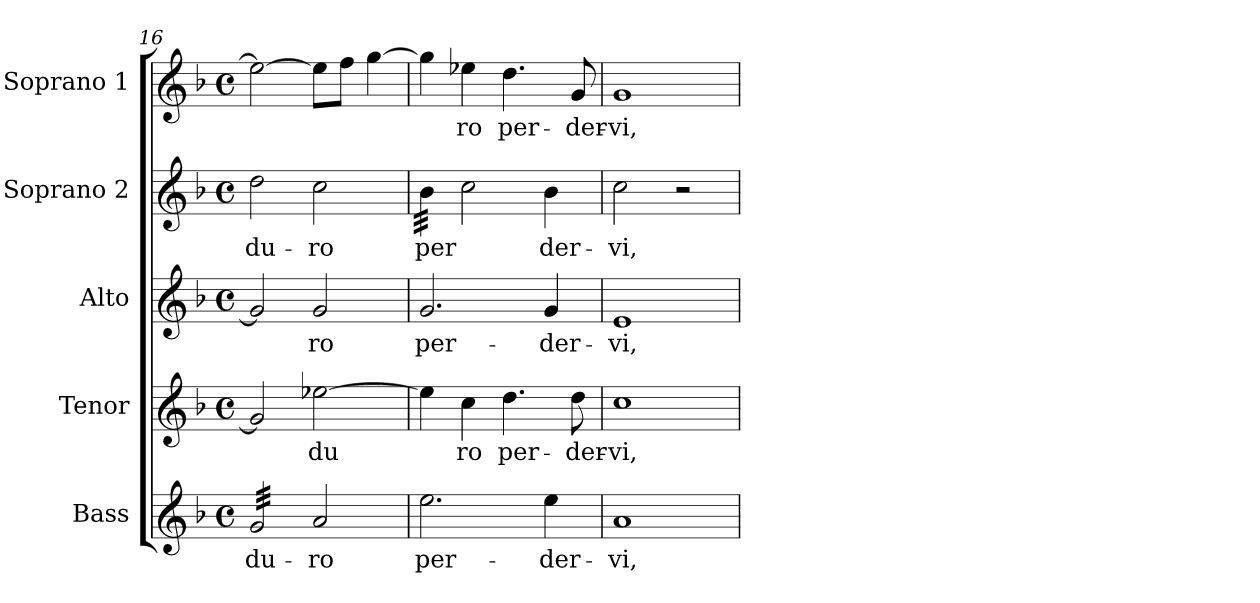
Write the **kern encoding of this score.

**kern	**text	**kern	**text	**kern	**text	**kern	**text	**kern	**text
*part5	*part5	*part4	*part4	*part3	*part3	*part2	*part2	*part1	*part1
*staff5	*staff5	*staff4	*staff4	*staff3	*staff3	*staff2	*staff2	*staff1	*staff1
*I"Bass	*	*I"Tenor	*	*I"Alto	*	*I"Soprano 2	*	*I"Soprano 1	*
*k[b-]	*	*k[b-]	*	*k[b-]	*	*k[b-]	*	*k[b-]	*
*F:	*	*F:	*	*F:	*	*F:	*	*F:	*
*M4/4	*	*M4/4	*	*M4/4	*	*M4/4	*	*M4/4	*
*met(c)	*	*met(c)	*	*met(c)	*	*met(c)	*	*met(c)	*
=16	=16	=16	=16	=16	=16	=16	=16	=16	=16
!	!LO:LY:b:rj	!	!LO:LY:b:rj	!	!LO:LY:b:rj	!	!LO:LY:b:rj	!	!LO:LY:b:rj
*tremolo	*	*	*	*	*	*	*	*	*
32g/LLL	du-	2g/]	.	2g/]	--	2dd\	du-	2ee-\_>	--
32g/	.	.	.	.	.	.	.	.	.
32g/	.	.	.	.	.	.	.	.	.
32g/	.	.	.	.	.	.	.	.	.
32g/	.	.	.	.	.	.	.	.	.
32g/	.	.	.	.	.	.	.	.	.
32g/	.	.	.	.	.	.	.	.	.
32g/	.	.	.	.	.	.	.	.	.
32g/	.	.	.	.	.	.	.	.	.
32g/	.	.	.	.	.	.	.	.	.
32g/	.	.	.	.	.	.	.	.	.
32g/	.	.	.	.	.	.	.	.	.
32g/	.	.	.	.	.	.	.	.	.
32g/	.	.	.	.	.	.	.	.	.
32g/	.	.	.	.	.	.	.	.	.
32g/JJJ	.	.	.	.	.	.	.	.	.
*Xtremolo	*	*	*	*	*	*	*	*	*
!	!LO:LY:b:rj	!	!LO:LY:b:rj	!	!LO:LY:b:rj	!	!LO:LY:b:rj	!	!LO:LY:b:rj
2a/	-ro	[>2ee-X\	du	2g/	-ro	2cc\	-ro	8ee-\L]	--
!	!	!	!	!	!	!	!	!	!LO:LY:b:rj
.	.	.	.	.	.	.	.	8ff\J	--
!	!	!	!	!	!	!	!	!	!LO:LY:b:rj
.	.	.	.	.	.	.	.	[>4gg\	--
=17	=17	=17	=17	=17	=17	=17	=17	=17	=17
!	!LO:LY:b:rj	!	!LO:LY:b:rj	!	!LO:LY:b:rj	!	!LO:LY:b:rj	!	!LO:LY:b:rj
*	*	*	*	*	*	*tremolo	*	*	*
2.ee\	per-	4ee-\]	.	2.g/	per-	32b-\LLL	per-	4gg\]	--
.	.	.	.	.	.	32b-\	.	.	.
.	.	.	.	.	.	32b-\	.	.	.
.	.	.	.	.	.	32b-\	.	.	.
.	.	.	.	.	.	32b-\	.	.	.
.	.	.	.	.	.	32b-\	.	.	.
.	.	.	.	.	.	32b-\	.	.	.
.	.	.	.	.	.	32b-\JJJ	.	.	.
*	*	*	*	*	*	*Xtremolo	*	*	*
!	!	!	!LO:LY:b:rj	!	!	!	!LO:LY:b:rj	!	!LO:LY:b:rj
.	.	4cc\	ro	.	.	2cc\	--	4ee-X\	-ro
!	!	!	!LO:LY:b:rj	!	!	!	!	!	!LO:LY:b:rj
.	.	4.dd\	per-	.	.	.	.	4.dd\	per-
!	!LO:LY:b:rj	!	!	!	!LO:LY:b:rj	!	!LO:LY:b:rj	!	!
4ee\	-der-	.	.	4g/	-der-	4b-\	-der-	.	.
!	!	!	!LO:LY:b:rj	!	!	!	!	!	!LO:LY:b:rj
.	.	8dd\	-der-	.	.	.	.	8g/	-der-
=18	=18	=18	=18	=18	=18	=18	=18	=18	=18
!	!LO:LY:b:rj	!	!LO:LY:b:rj	!	!LO:LY:b:rj	!	!LO:LY:b:rj	!	!LO:LY:b:rj
1a	-vi,	1cc	-vi,	1e	-vi,	2cc\	-vi,	1g	-vi,
.	.	.	.	.	.	2r	.	.	.
=	=	=	=	=	=	=	=	=	=
*-	*-	*-	*-	*-	*-	*-	*-	*-	*-
